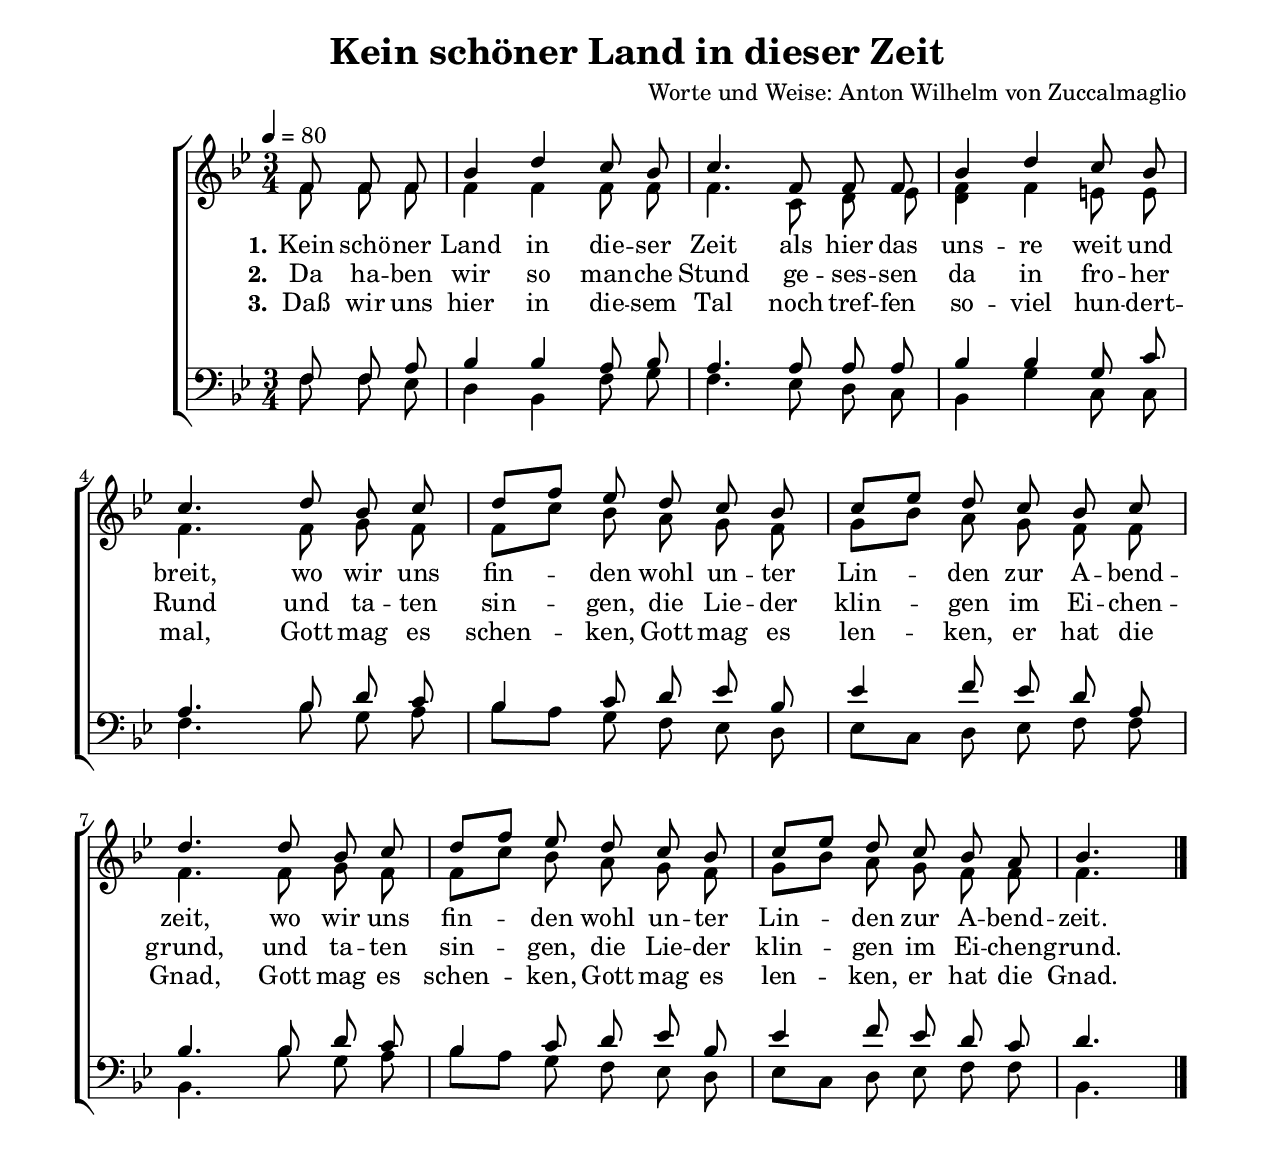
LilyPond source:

\version "2.24.1"
% automatically converted by musicxml2ly from Kein_schoener_Land_in_dieser_Zeit.mxl
\pointAndClickOff

\header {
    title =  "Kein schöner Land in dieser Zeit"
    composer =  "Worte und Weise: Anton Wilhelm von Zuccalmaglio"
    encodingsoftware =  "MuseScore 4.0.2"
    encodingdate =  "2024-06-27"
    }

#(set-global-staff-size 19.997457142857144)
\paper {
    
    paper-width = 21.59\cm
    paper-height = 27.94\cm
    top-margin = 1.5\cm
    bottom-margin = 1.5\cm
    left-margin = 1.5\cm
    right-margin = 1.5\cm
    indent = 1.6607692307692308\cm
    }
\layout {
    \context { \Score
        autoBeaming = ##f
        }
    }
PartPOneVoiceOne =  \relative f' {
    \clef "treble" \time 3/4 \key bes \major \partial 4. \tempo 4=80
    \stemUp f8 \stemUp f8 \stemUp f8 | % 1
    \stemUp bes4 \stemUp d4 \stemUp c8 \stemUp bes8 | % 2
    \stemUp c4. \stemUp f,8 \stemUp f8 \stemUp f8 | % 3
    \stemUp bes4 \stemUp d4 \stemUp c8 \stemUp bes8 | % 4
    \stemUp c4. \stemUp d8 \stemUp bes8 \stemUp c8 | % 5
    \stemUp d8 [ \stemUp f8 ] \stemUp es8 \stemUp d8 \stemUp c8 \stemUp
    bes8 | % 6
    \stemUp c8 [ \stemUp es8 ] \stemUp d8 \stemUp c8 \stemUp bes8
    \stemUp c8 | % 7
    \stemUp d4. \stemUp d8 \stemUp bes8 \stemUp c8 | % 8
    \stemUp d8 [ \stemUp f8 ] \stemUp es8 \stemUp d8 \stemUp c8 \stemUp
    bes8 | % 9
    \stemUp c8 [ \stemUp es8 ] \stemUp d8 \stemUp c8 \stemUp bes8
    \stemUp a8 | \barNumberCheck #10
    \stemUp bes4. \bar "|."
    }

PartPOneVoiceOneLyricsOne =  \lyricmode {\set ignoreMelismata = ##t Kein
    schö -- ner Land in die -- ser Zeit als hier das uns -- re weit und
    "breit," wo wir uns fin --\skip1 den wohl un -- ter Lin --\skip1 den
    zur A -- bend -- "zeit," wo wir uns fin --\skip1 den wohl un -- ter
    Lin --\skip1 den zur A -- bend -- "zeit."
    }

PartPOneVoiceOneLyricsTwo =  \lyricmode {\set ignoreMelismata = ##t Da
    ha -- ben wir so man -- che Stund ge -- ses -- sen da in fro -- her
    Rund und ta -- ten sin --\skip1 "gen," die Lie -- der klin --\skip1
    gen im Ei -- chen -- "grund," und ta -- ten sin --\skip1 "gen," die
    Lie -- der klin --\skip1 gen im Ei -- chen -- "grund."
    }

PartPOneVoiceOneLyricsThree =  \lyricmode {\set ignoreMelismata = ##t
    Daß wir uns hier in die -- sem Tal noch tref -- fen so -- viel hun
    -- dert -- "mal," Gott mag es schen --\skip1 "ken," Gott mag es len
    --\skip1 "ken," er hat die "Gnad," Gott mag es schen --\skip1 "ken,"
    Gott mag es len --\skip1 "ken," er hat die "Gnad."
    }

PartPOneVoiceTwo =  \relative f' {
    \clef "treble" \time 3/4 \key bes \major \partial 4. \stemDown f8
    \stemDown f8 \stemDown f8 | % 1
    \stemDown f4 \stemDown f4 \stemDown f8 \stemDown f8 | % 2
    \stemDown f4. \stemDown c8 \stemDown d8 \stemDown es8 | % 3
    \stemDown <d f>4 \stemDown f4 \stemDown e8 \stemDown e8 | % 4
    \stemDown f4. \stemDown f8 \stemDown g8 \stemDown f8 | % 5
    \stemDown f8 [ \stemDown c'8 ] \stemDown bes8 \stemDown a8 \stemDown
    g8 \stemDown f8 | % 6
    \stemDown g8 [ \stemDown bes8 ] \stemDown a8 \stemDown g8 \stemDown
    f8 \stemDown f8 | % 7
    \stemDown f4. \stemDown f8 \stemDown g8 \stemDown f8 | % 8
    \stemDown f8 [ \stemDown c'8 ] \stemDown bes8 \stemDown a8 \stemDown
    g8 \stemDown f8 | % 9
    \stemDown g8 [ \stemDown bes8 ] \stemDown a8 \stemDown g8 \stemDown
    f8 \stemDown f8 | \barNumberCheck #10
    \stemDown f4. \bar "|."
    }

PartPTwoVoiceOne =  \relative f {
    \clef "bass" \time 3/4 \key bes \major \partial 4. \stemUp f8
    \stemUp f8 \stemUp a8 | % 1
    \stemUp bes4 \stemUp bes4 \stemUp a8 \stemUp bes8 | % 2
    \stemUp a4. \stemUp a8 \stemUp a8 \stemUp a8 | % 3
    \stemUp bes4 \stemUp bes4 \stemUp g8 \stemUp c8 | % 4
    \stemUp a4. \stemUp bes8 \stemUp d8 \stemUp c8 | % 5
    \stemUp bes4 \stemUp c8 \stemUp d8 \stemUp es8 \stemUp bes8 | % 6
    \stemUp es4 \stemUp f8 \stemUp es8 \stemUp d8 \stemUp a8 | % 7
    \stemUp bes4. \stemUp bes8 \stemUp d8 \stemUp c8 | % 8
    \stemUp bes4 \stemUp c8 \stemUp d8 \stemUp es8 \stemUp bes8 | % 9
    \stemUp es4 \stemUp f8 \stemUp es8 \stemUp d8 \stemUp c8 |
    \barNumberCheck #10
    \stemUp d4. \bar "|."
    }

PartPTwoVoiceTwo =  \relative f {
    \clef "bass" \time 3/4 \key bes \major \partial 4. \stemDown f8
    \stemDown f8 \stemDown es8 | % 1
    \stemDown d4 \stemDown bes4 \stemDown f'8 \stemDown g8 | % 2
    \stemDown f4. \stemDown es8 \stemDown d8 \stemDown c8 | % 3
    \stemDown bes4 \stemDown g'4 \stemDown c,8 \stemDown c8 | % 4
    \stemDown f4. \stemDown bes8 \stemDown g8 \stemDown a8 | % 5
    \stemDown bes8 [ \stemDown a8 ] \stemDown g8 \stemDown f8 \stemDown
    es8 \stemDown d8 | % 6
    \stemDown es8 [ \stemDown c8 ] \stemDown d8 \stemDown es8 \stemDown
    f8 \stemDown f8 | % 7
    \stemDown bes,4. \stemDown bes'8 \stemDown g8 \stemDown a8 | % 8
    \stemDown bes8 [ \stemDown a8 ] \stemDown g8 \stemDown f8 \stemDown
    es8 \stemDown d8 | % 9
    \stemDown es8 [ \stemDown c8 ] \stemDown d8 \stemDown es8 \stemDown
    f8 \stemDown f8 | \barNumberCheck #10
    \stemDown bes,4. \bar "|."
    }


% The score definition
\score {
    <<
        
        \new ChoirStaff
        <<
            \new Staff
            <<
                %\set Staff.instrumentName = "Soprano"
                
                \context Staff << 
                    \mergeDifferentlyDottedOn\mergeDifferentlyHeadedOn
                    \context Voice = "PartPOneVoiceOne" {  \voiceOne \PartPOneVoiceOne }
                    \new Lyrics \lyricsto "PartPOneVoiceOne" { \set stanza = "1." \PartPOneVoiceOneLyricsOne }
                    \new Lyrics \lyricsto "PartPOneVoiceOne" { \set stanza = "2." \PartPOneVoiceOneLyricsTwo }
                    \new Lyrics \lyricsto "PartPOneVoiceOne" { \set stanza = "3." \PartPOneVoiceOneLyricsThree }
                    \context Voice = "PartPOneVoiceTwo" {  \voiceTwo \PartPOneVoiceTwo }
                    >>
                >>
            \new Staff
            <<
                %\set Staff.instrumentName = "Men"
                
                \context Staff << 
                    \mergeDifferentlyDottedOn\mergeDifferentlyHeadedOn
                    \context Voice = "PartPTwoVoiceOne" {  \voiceOne \PartPTwoVoiceOne }
                    \context Voice = "PartPTwoVoiceTwo" {  \voiceTwo \PartPTwoVoiceTwo }
                    >>
                >>
            
            >>
        
        >>
    \layout {}
    % To create MIDI output, uncomment the following line:
    %  \midi {\tempo 4 = 80 }
    }

